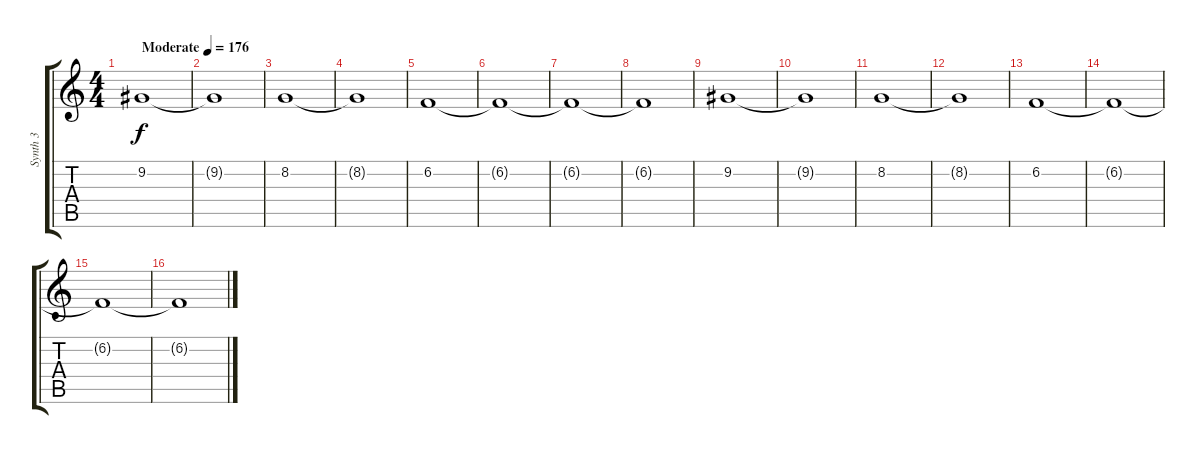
\track ("Synth 3" "Synth 3") {instrument pad4choir}
\staff {score tabs}
\tuning (E4 B3 G3 D3 A2 D2) {hide}
\ts (4 4)
\tempo (176 "Moderate")
\clef g2
\ks c
9.2.1{dy f instrument pad4choir} |
9.2{t}.1 |
8.2.1 |
8.2{t}.1 |
6.2.1 |
6.2{t}.1 |
6.2{t}.1 |
6.2{t}.1 |
9.2.1 |
9.2{t}.1 |
8.2.1 |
8.2{t}.1 |
6.2.1 |
6.2{t}.1 |
6.2{t}.1 |
6.2{t}.1
